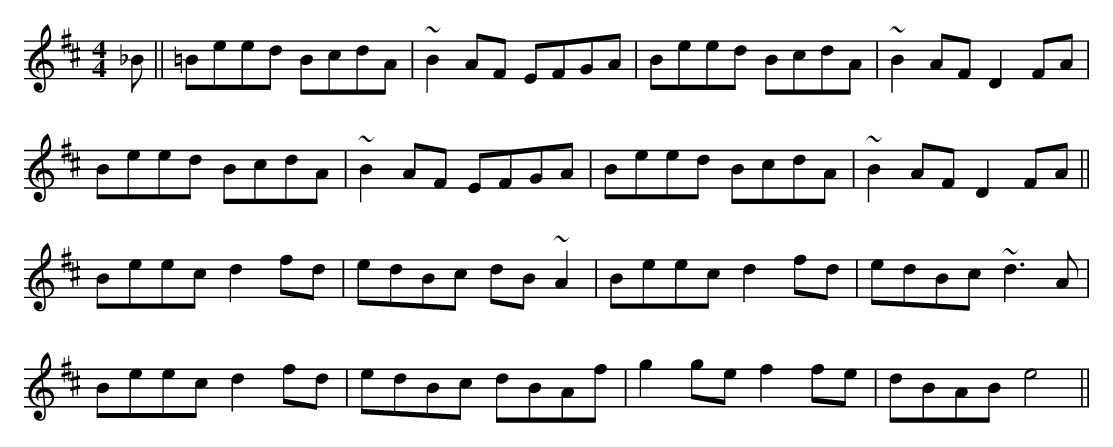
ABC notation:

X:1
M:4/4
K:Edor
_B||=Beed BcdA|~B2 AF EFGA|Beed BcdA|~B2 AF D2 FA|
Beed BcdA|~B2 AF EFGA|Beed BcdA|~B2 AF D2 FA||
Beec d2 fd|edBc dB ~A2|Beec d2 fd|edBc ~d3 A|
Beec d2 fd|edBc dBAf|g2 ge f2 fe|dBAB e4||
